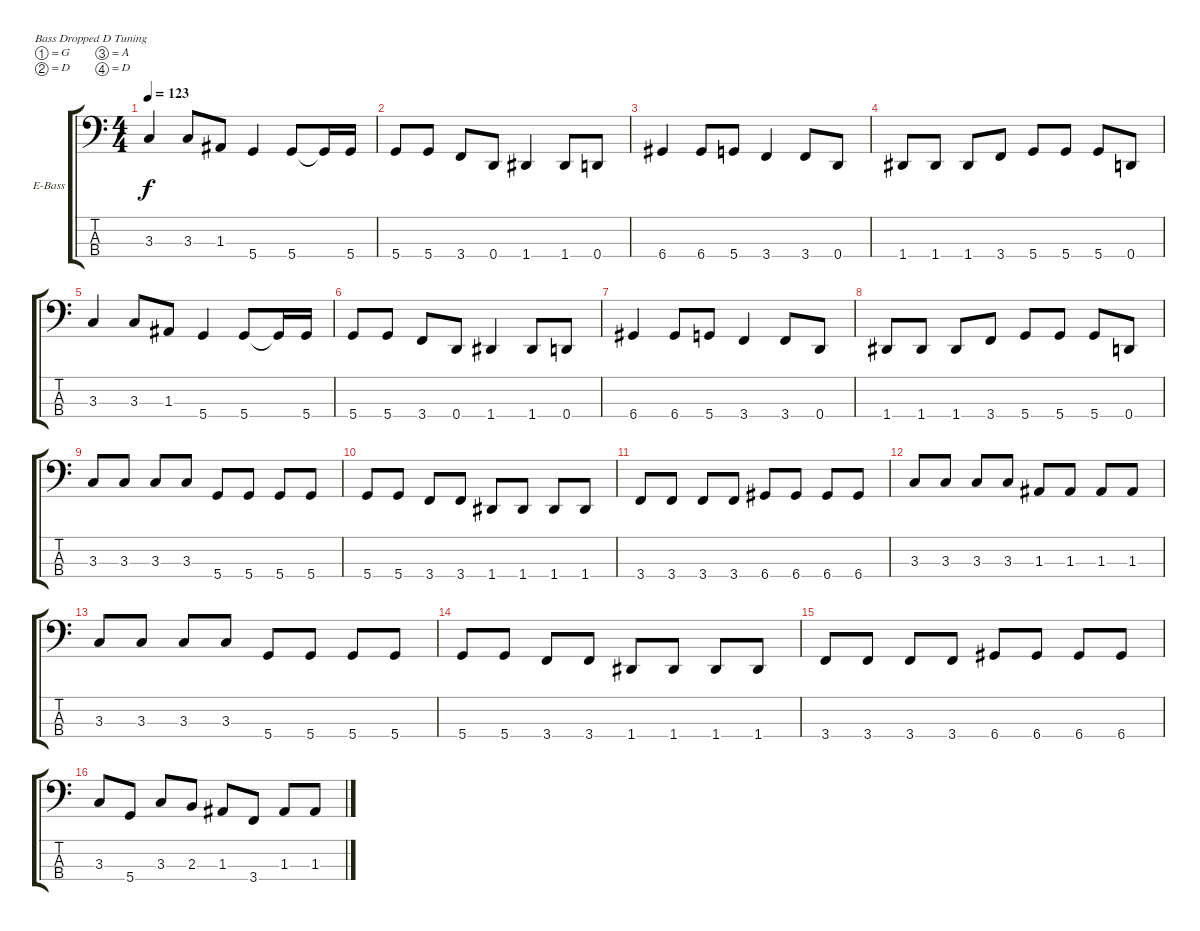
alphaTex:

\bracketExtendMode groupsimilarinstruments
\firstSystemTrackNameOrientation horizontal
\otherSystemsTrackNameOrientation horizontal
\track ("Bass" "E-Bass") {instrument electricbassfinger}
\staff {score tabs}
\tuning (G2 D2 A1 D1)
\ts (4 4)
\tempo 123
\clef f4
\ks c
3.3.4{dy f} 3.3.8 1.3.8 5.4.4 5.4.8 5.4{t}.16 5.4.16 |
5.4.8 5.4.8 3.4.8 0.4.8 1.4.4 1.4.8 0.4.8 |
6.4.4 6.4.8 5.4.8 3.4.4 3.4.8 0.4.8 |
1.4.8 1.4.8 1.4.8 3.4.8 5.4.8 5.4.8 5.4.8 0.4.8 |
3.3.4 3.3.8 1.3.8 5.4.4 5.4.8 5.4{t}.16 5.4.16 |
5.4.8 5.4.8 3.4.8 0.4.8 1.4.4 1.4.8 0.4.8 |
6.4.4 6.4.8 5.4.8 3.4.4 3.4.8 0.4.8 |
1.4.8 1.4.8 1.4.8 3.4.8 5.4.8 5.4.8 5.4.8 0.4.8 |
3.3.8 3.3.8 3.3.8 3.3.8 5.4.8 5.4.8 5.4.8 5.4.8 |
5.4.8 5.4.8 3.4.8 3.4.8 1.4.8 1.4.8 1.4.8 1.4.8 |
3.4.8 3.4.8 3.4.8 3.4.8 6.4.8 6.4.8 6.4.8 6.4.8 |
3.3.8 3.3.8 3.3.8 3.3.8 1.3.8 1.3.8 1.3.8 1.3.8 |
3.3.8 3.3.8 3.3.8 3.3.8 5.4.8 5.4.8 5.4.8 5.4.8 |
5.4.8 5.4.8 3.4.8 3.4.8 1.4.8 1.4.8 1.4.8 1.4.8 |
3.4.8 3.4.8 3.4.8 3.4.8 6.4.8 6.4.8 6.4.8 6.4.8 |
3.3.8 5.4.8 3.3.8 2.3.8 1.3.8 3.4.8 1.3.8 1.3.8
